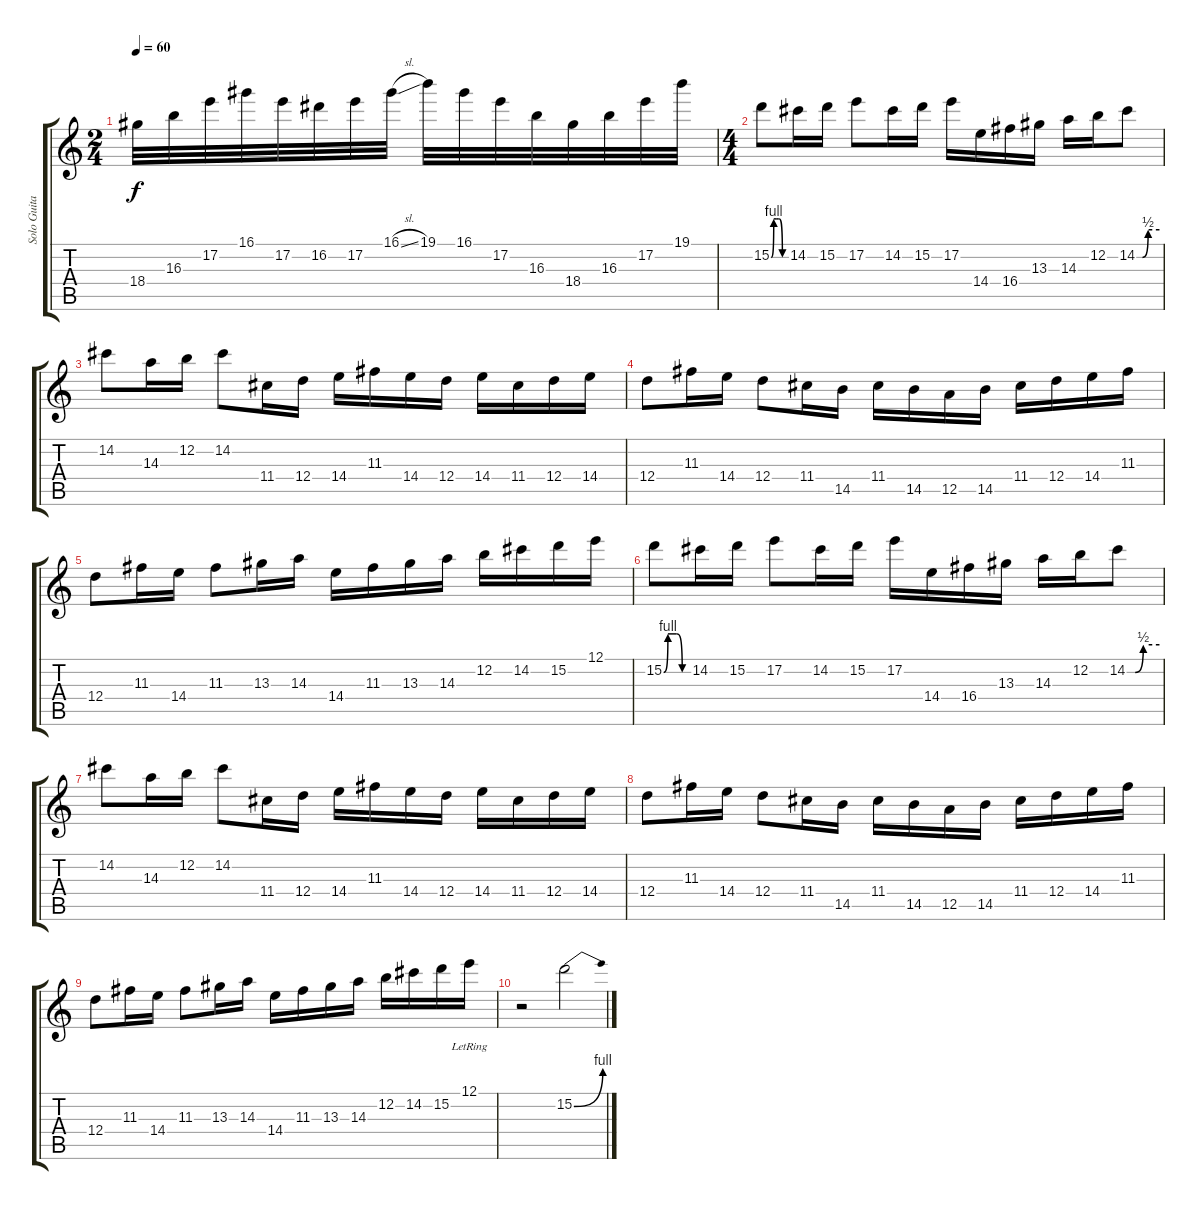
\track ("Solo Guitar" "Solo Guita") {instrument overdrivenguitar}
\staff {score tabs}
\tuning (E4 B3 G3 D3 A2 E2) {hide}
\ts (2 4)
\tempo 60
\clef g2
\ks c
18.4.32{dy f} 16.3.32 17.2.32 16.1.32 17.2.32 16.2.32 17.2.32 16.1{sl}.32 19.1.32 16.1.32 17.2.32 16.3.32 18.4.32 16.3.32 17.2.32 19.1.32 |
\ts (4 4)
15.2{be (custom 0 0 10 4 20 4 30 4 32 4 45 0 60 0)}.8 14.2.16 15.2.16 17.2.8 14.2.16 15.2.16 17.2.16 14.4.16 16.4.16 13.3.16 14.3.16 12.2.16 14.2{be (custom 0 0 15 0 30 2 60 2)}.8 |
14.2.8 14.3.16 12.2.16 14.2.8 11.4.16 12.4.16 14.4.16 11.3.16 14.4.16 12.4.16 14.4.16 11.4.16 12.4.16 14.4.16 |
12.4.8 11.3.16 14.4.16 12.4.8 11.4.16 14.5.16 11.4.16 14.5.16 12.5.16 14.5.16 11.4.16 12.4.16 14.4.16 11.3.16 |
12.4.8 11.3.16 14.4.16 11.3.8 13.3.16 14.3.16 14.4.16 11.3.16 13.3.16 14.3.16 12.2.16 14.2.16 15.2.16 12.1.16 |
15.2{be (custom 0 0 10 4 20 4 30 4 32 4 45 0 60 0)}.8 14.2.16 15.2.16 17.2.8 14.2.16 15.2.16 17.2.16 14.4.16 16.4.16 13.3.16 14.3.16 12.2.16 14.2{be (custom 0 0 15 0 30 2 60 2)}.8 |
14.2.8 14.3.16 12.2.16 14.2.8 11.4.16 12.4.16 14.4.16 11.3.16 14.4.16 12.4.16 14.4.16 11.4.16 12.4.16 14.4.16 |
12.4.8 11.3.16 14.4.16 12.4.8 11.4.16 14.5.16 11.4.16 14.5.16 12.5.16 14.5.16 11.4.16 12.4.16 14.4.16 11.3.16 |
12.4.8 11.3.16 14.4.16 11.3.8 13.3.16 14.3.16 14.4.16 11.3.16 13.3.16 14.3.16 12.2.16 14.2.16 15.2.16 12.1{lr}.16 |
r.2 15.2{be (bend 0 0 60 4)}.2
